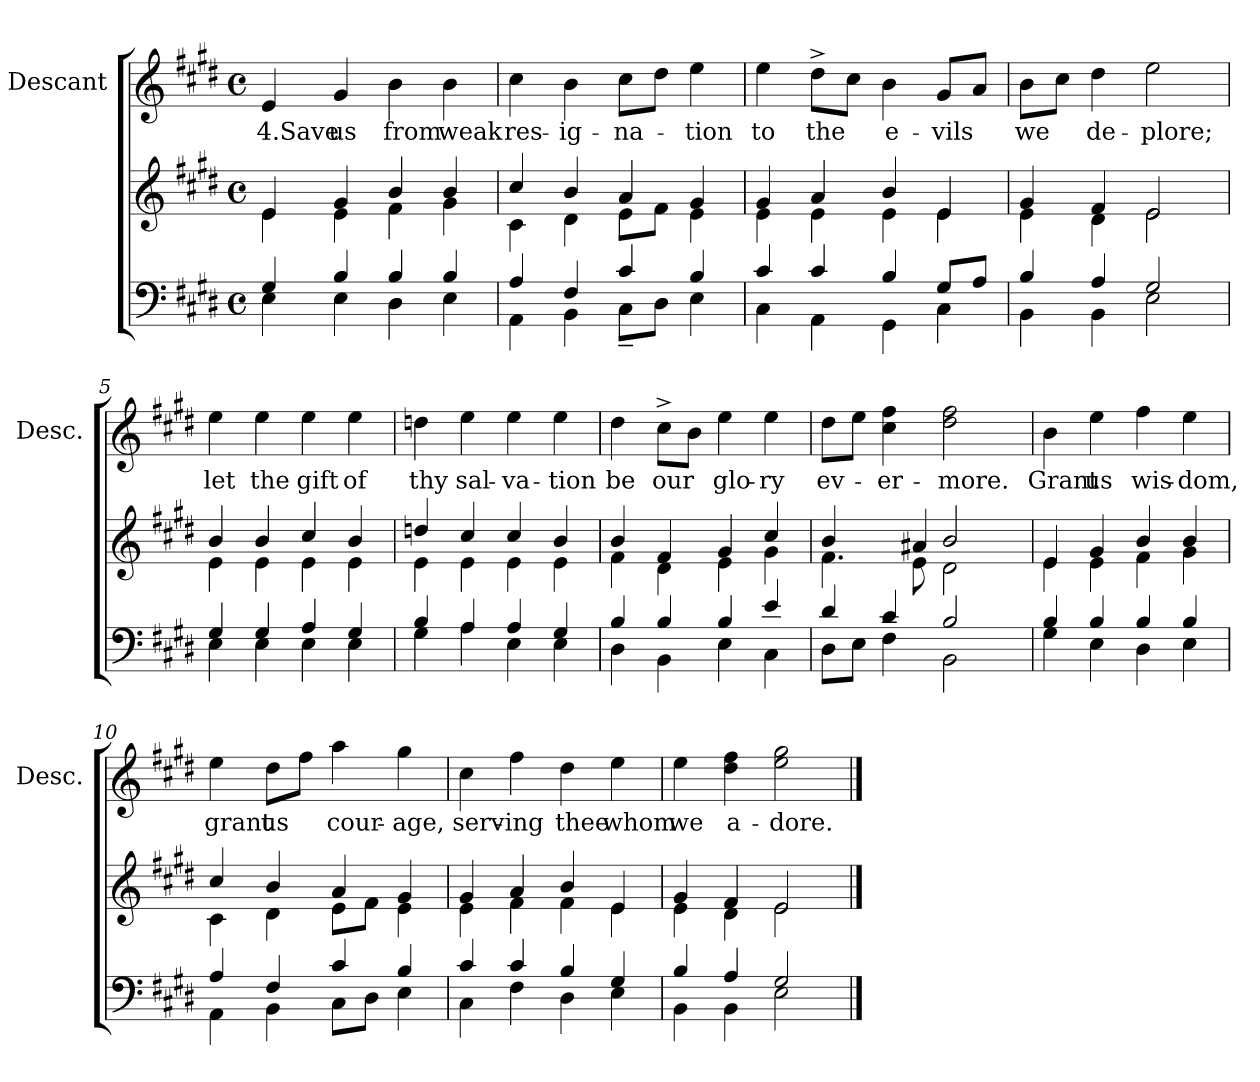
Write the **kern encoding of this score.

**kern	**kern	**kern	**text
*part2	*part2	*part1	*part1
*staff3	*staff2	*staff1	*staff1
*	*	*I"Descant	*
*	*	*I'Desc.	*
*clefF4	*clefG2	*clefG2	*
*k[f#c#g#d#]	*k[f#c#g#d#]	*k[f#c#g#d#]	*
*E:	*E:	*E:	*
*M4/4	*M4/4	*M4/4	*
*met(c)	*met(c)	*met(c)	*
=1	=1	=1	=1
*^	*^	*	*
!	!	!	!	!	!LO:LY:b
4G#/	4E\	4e/	4e\	4e/	4.Save
!	!	!	!	!	!LO:LY:b
4B/	4E\	4g#/	4e\	4g#/	us
!	!	!	!	!	!LO:LY:b
4B/	4D#\	4b/	4f#\	4b\	from
!	!	!	!	!	!LO:LY:b
4B/	4E\	4b/	4g#\	4b\	weak
=2	=2	=2	=2	=2	=2
!	!	!	!	!	!LO:LY:b
4A/	4AA\	4cc#/	4c#\	4cc#\	res-
!	!	!	!	!	!LO:LY:b
4F#/	4BB\	4b/	4d#\	4b\	-ig-
!	!	!	!	!	!LO:LY:b
4c#/	8C#~<\L	4a/	8e\L	8cc#\L	-na-
.	8D#\J	.	8f#\J	8dd#\J	.
!	!	!	!	!	!LO:LY:b
4B/	4E\	4g#/	4e\	4ee\	-tion
=3	=3	=3	=3	=3	=3
!	!	!	!	!	!LO:LY:b
4c#/	4C#\	4g#/	4e\	4ee\	to
!	!	!	!	!	!LO:LY:b
4c#/	4AA\	4a/	4e\	8dd#^>\L	the
.	.	.	.	8cc#\J	.
!	!	!	!	!	!LO:LY:b
4B/	4GG#\	4b/	4e\	4b\	e-
!	!	!	!	!	!LO:LY:b
8G#/L	4C#\	4e/	4e\	8g#/L	-vils
8A/J	.	.	.	8a/J	.
=4	=4	=4	=4	=4	=4
!	!	!	!	!	!LO:LY:b
4B/	4BB\	4g#/	4e\	8b\L	we
.	.	.	.	8cc#\J	.
!	!	!	!	!	!LO:LY:b
4A/	4BB\	4f#/	4d#\	4dd#\	de-
!	!	!	!	!	!LO:LY:b
2G#/	2E\	2e/	2e\	2ee\	-plore;
!!LO:LB:g=z
=5	=5	=5	=5	=5	=5
!	!	!	!	!	!LO:LY:b
4G#/	4E\	4b/	4e\	4ee\	let
!	!	!	!	!	!LO:LY:b
4G#/	4E\	4b/	4e\	4ee\	the
!	!	!	!	!	!LO:LY:b
4A/	4E\	4cc#/	4e\	4ee\	gift
!	!	!	!	!	!LO:LY:b
4G#/	4E\	4b/	4e\	4ee\	of
=6	=6	=6	=6	=6	=6
!	!	!	!	!	!LO:LY:b
4B/	4G#\	4ddn/	4e\	4ddn\	thy
!	!	!	!	!	!LO:LY:b
4A/	4A\	4cc#/	4e\	4ee\	sal-
!	!	!	!	!	!LO:LY:b
4A/	4E\	4cc#/	4e\	4ee\	-va-
!	!	!	!	!	!LO:LY:b
4G#/	4E\	4b/	4e\	4ee\	-tion
=7	=7	=7	=7	=7	=7
!	!	!	!	!	!LO:LY:b
4B/	4D#\	4b/	4f#\	4dd#\	be
!	!	!	!	!	!LO:LY:b
4B/	4BB\	4f#/	4d#\	8cc#^>\L	our
.	.	.	.	8b\J	.
!	!	!	!	!	!LO:LY:b
4B/	4E\	4g#/	4e\	4ee\	glo-
!	!	!	!	!	!LO:LY:b
4e/	4C#\	4cc#/	4g#\	4ee\	-ry
=8	=8	=8	=8	=8	=8
*	*	*^	*^	*	*
!	!	!	!	!	!	!	!LO:LY:b
8D#\L	4d#/	4b/	4.f#\	4.ryy	2ryy	8dd#\L	ev-
8E\J	.	.	.	.	.	8ee\J	.
!	!	!	!	!	!	!	!LO:LY:b
4F#~<\	4c#/	2.ryy	.	.	.	4cc#\ 4ff#\	-er-
.	.	.	4a#X/	8e\	.	.	.
!	!	!	!	!	!	!	!LO:LY:b
2B/	2BB\	.	.	2b/	2d#\	2dd#\ 2ff#\	-more.
.	.	.	4.ryy	.	.	.	.
*	*	*	*v	*v	*v	*	*
=9	=9	=9	=9	=9	=9
!	!	!	!	!	!LO:LY:b
4B/	4G#\	4e/	4e\	4b\	Grant
!	!	!	!	!	!LO:LY:b
4B/	4E\	4g#/	4e\	4ee\	us
!	!	!	!	!	!LO:LY:b
4B/	4D#\	4b/	4f#\	4ff#\	wis-
!	!	!	!	!	!LO:LY:b:rj
4B/	4E\	4b/	4g#\	4ee\	-dom,
!!LO:LB:g=z
=10	=10	=10	=10	=10	=10
!	!	!	!	!	!LO:LY:b
4A/	4AA\	4cc#/	4c#\	4ee\	grant
!	!	!	!	!	!LO:LY:b
4F#/	4BB\	4b/	4d#\	8dd#\L	us
.	.	.	.	8ff#\J	.
!	!	!	!	!	!LO:LY:b
4c#/	8C#\L	4a/	8e\L	4aa\	cour-
.	8D#\J	.	8f#\J	.	.
!	!	!	!	!	!LO:LY:b
4B/	4E\	4g#/	4e\	4gg#\	-age,
=11	=11	=11	=11	=11	=11
!	!	!	!	!	!LO:LY:b
4c#/	4C#\	4g#/	4e\	4cc#\	serv-
!	!	!	!	!	!LO:LY:b
4c#/	4F#\	4a/	4f#\	4ff#\	-ing
!	!	!	!	!	!LO:LY:b
4B/	4D#\	4b/	4f#\	4dd#\	thee
!	!	!	!	!	!LO:LY:b
4G#/	4E\	4e/	4e\	4ee\	whom
=12	=12	=12	=12	=12	=12
!	!	!	!	!	!LO:LY:b
4B/	4BB\	4g#/	4e\	4ee\	we
!	!	!	!	!	!LO:LY:b
4A/	4BB\	4f#/	4d#\	4dd#\ 4ff#\	a-
!	!	!	!	!	!LO:LY:b
2G#/	2E\	2e/	2e\	2ee\ 2gg#\	-dore.
*v	*v	*	*	*	*
*	*v	*v	*	*
==	==	==	==
*-	*-	*-	*-
